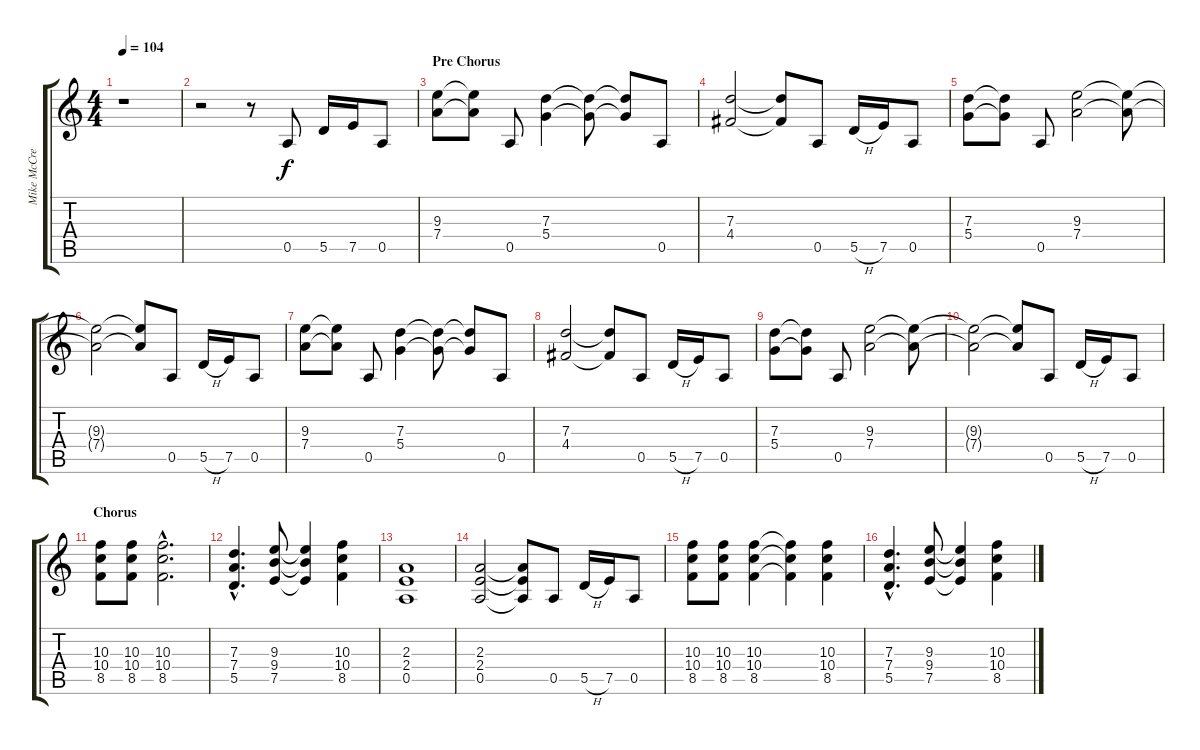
\track ("Mike McCready Gtr 2" "Mike McCre") {instrument distortionguitar}
\staff {score tabs}
\tuning (E4 B3 G3 D3 A2 E2) {hide}
\ts (4 4)
\tempo 104
\clef g2
\ks c
r.1{dy f} |
r.2 r.8 0.5.8 5.5.16 7.5.16 0.5.8 |
\section ("" "Pre Chorus")
(9.3 7.4).8 (9.3{t} 7.4{t}).8 0.5.8 (7.3 5.4).4 (7.3{t} 5.4{t}).8 (7.3{t} 5.4{t}).8 0.5.8 |
(7.3 4.4).2 (7.3{t} 4.4{t}).8 0.5.8 5.5{h}.16 7.5.16 0.5.8 |
(7.3 5.4).8 (7.3{t} 5.4{t}).8 0.5.8 (9.3 7.4).2 (9.3{t} 7.4{t}).8 |
(9.3{t} 7.4{t}).2 (9.3{t} 7.4{t}).8 0.5.8 5.5{h}.16 7.5.16 0.5.8 |
(9.3 7.4).8 (9.3{t} 7.4{t}).8 0.5.8 (7.3 5.4).4 (7.3{t} 5.4{t}).8 (7.3{t} 5.4{t}).8 0.5.8 |
(7.3 4.4).2 (7.3{t} 4.4{t}).8 0.5.8 5.5{h}.16 7.5.16 0.5.8 |
(7.3 5.4).8 (7.3{t} 5.4{t}).8 0.5.8 (9.3 7.4).2 (9.3{t} 7.4{t}).8 |
(9.3{t} 7.4{t}).2 (9.3{t} 7.4{t}).8 0.5.8 5.5{h}.16 7.5.16 0.5.8 |
\section ("" "Chorus")
(10.3 10.4 8.5).8 (10.3 10.4 8.5).8 (10.3{hac} 10.4{hac} 8.5{hac}).2{d} |
(7.3{hac} 7.4{hac} 5.5{hac}).4{d} (9.3 9.4 7.5).8 (9.3{t} 9.4{t} 7.5{t}).4 (10.3 10.4 8.5).4 |
(2.3 2.4 0.5).1 |
(2.3 2.4 0.5).2 (2.3{t} 2.4{t} 0.5{t}).8 0.5.8 5.5{h}.16 7.5.16 0.5.8 |
(10.3 10.4 8.5).8 (10.3 10.4 8.5).8 (10.3 10.4 8.5).4 (10.3{t} 10.4{t} 8.5{t}).4 (10.3 10.4 8.5).4 |
(7.3{hac} 7.4{hac} 5.5{hac}).4{d} (9.3 9.4 7.5).8 (9.3{t} 9.4{t} 7.5{t}).4 (10.3 10.4 8.5).4
